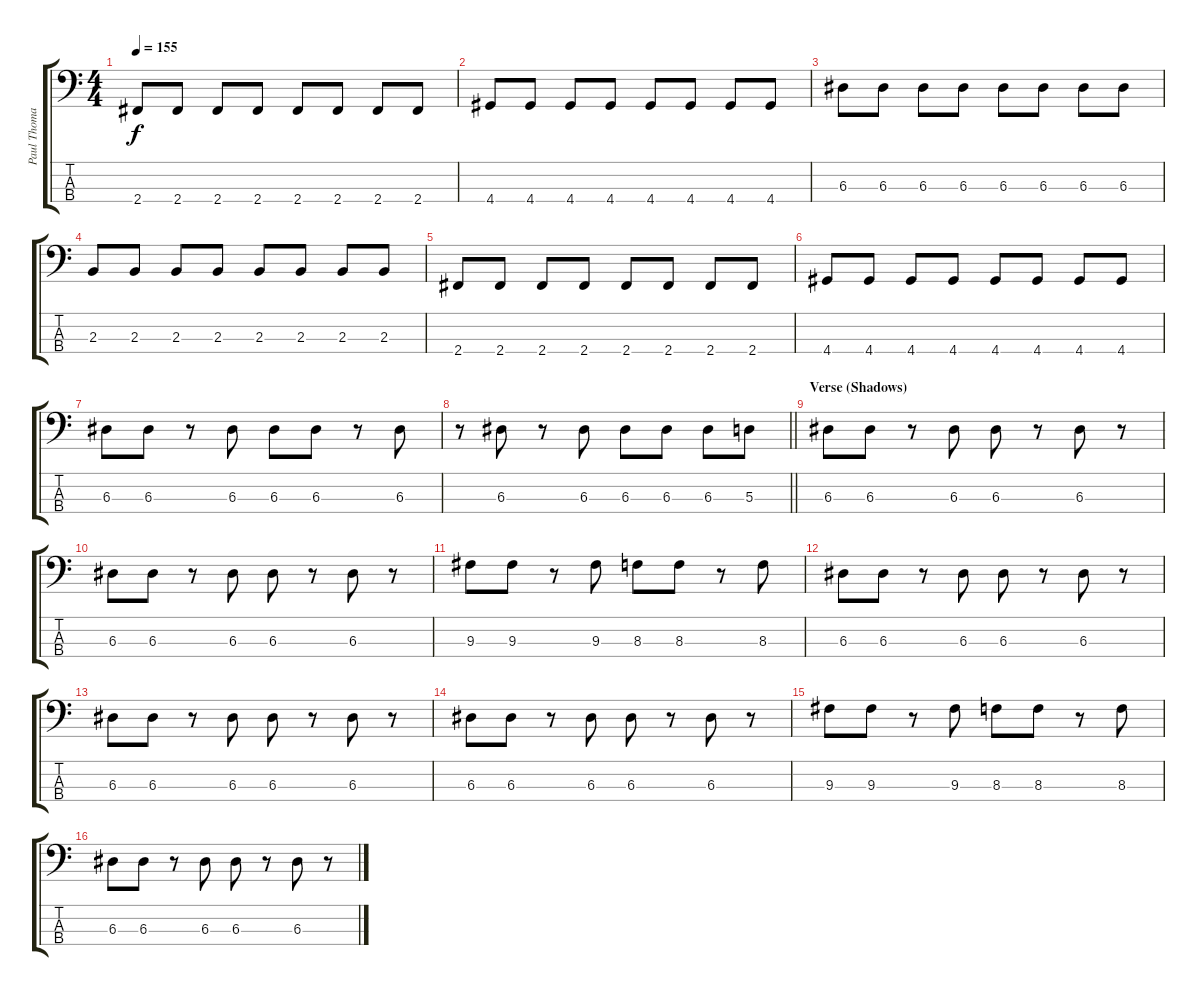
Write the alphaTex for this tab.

\track ("Paul Thomas [Bass Guitar]" "Paul Thoma") {solo instrument electricbassfinger}
\staff {score tabs}
\tuning (G2 D2 A1 E1) {hide}
\ts (4 4)
\tempo 155
\clef f4
\ks c
2.4.8{dy f} 2.4.8 2.4.8 2.4.8 2.4.8 2.4.8 2.4.8 2.4.8 |
4.4.8 4.4.8 4.4.8 4.4.8 4.4.8 4.4.8 4.4.8 4.4.8 |
6.3.8 6.3.8 6.3.8 6.3.8 6.3.8 6.3.8 6.3.8 6.3.8 |
2.3.8 2.3.8 2.3.8 2.3.8 2.3.8 2.3.8 2.3.8 2.3.8 |
2.4.8 2.4.8 2.4.8 2.4.8 2.4.8 2.4.8 2.4.8 2.4.8 |
4.4.8 4.4.8 4.4.8 4.4.8 4.4.8 4.4.8 4.4.8 4.4.8 |
6.3.8{instrument electricbasspick} 6.3.8 r.8 6.3.8 6.3.8 6.3.8 r.8 6.3.8 |
\barLineRight lightlight
r.8 6.3.8 r.8 6.3.8 6.3.8 6.3.8 6.3.8 5.3.8 |
\section ("" "Verse (Shadows)")
6.3.8 6.3.8 r.8 6.3.8 6.3.8 r.8 6.3.8 r.8 |
6.3.8 6.3.8 r.8 6.3.8 6.3.8 r.8 6.3.8 r.8 |
9.3.8 9.3.8 r.8 9.3.8 8.3.8 8.3.8 r.8 8.3.8 |
6.3.8 6.3.8 r.8 6.3.8 6.3.8 r.8 6.3.8 r.8 |
6.3.8 6.3.8 r.8 6.3.8 6.3.8 r.8 6.3.8 r.8 |
6.3.8 6.3.8 r.8 6.3.8 6.3.8 r.8 6.3.8 r.8 |
9.3.8 9.3.8 r.8 9.3.8 8.3.8 8.3.8 r.8 8.3.8 |
6.3.8 6.3.8 r.8 6.3.8 6.3.8 r.8 6.3.8 r.8
